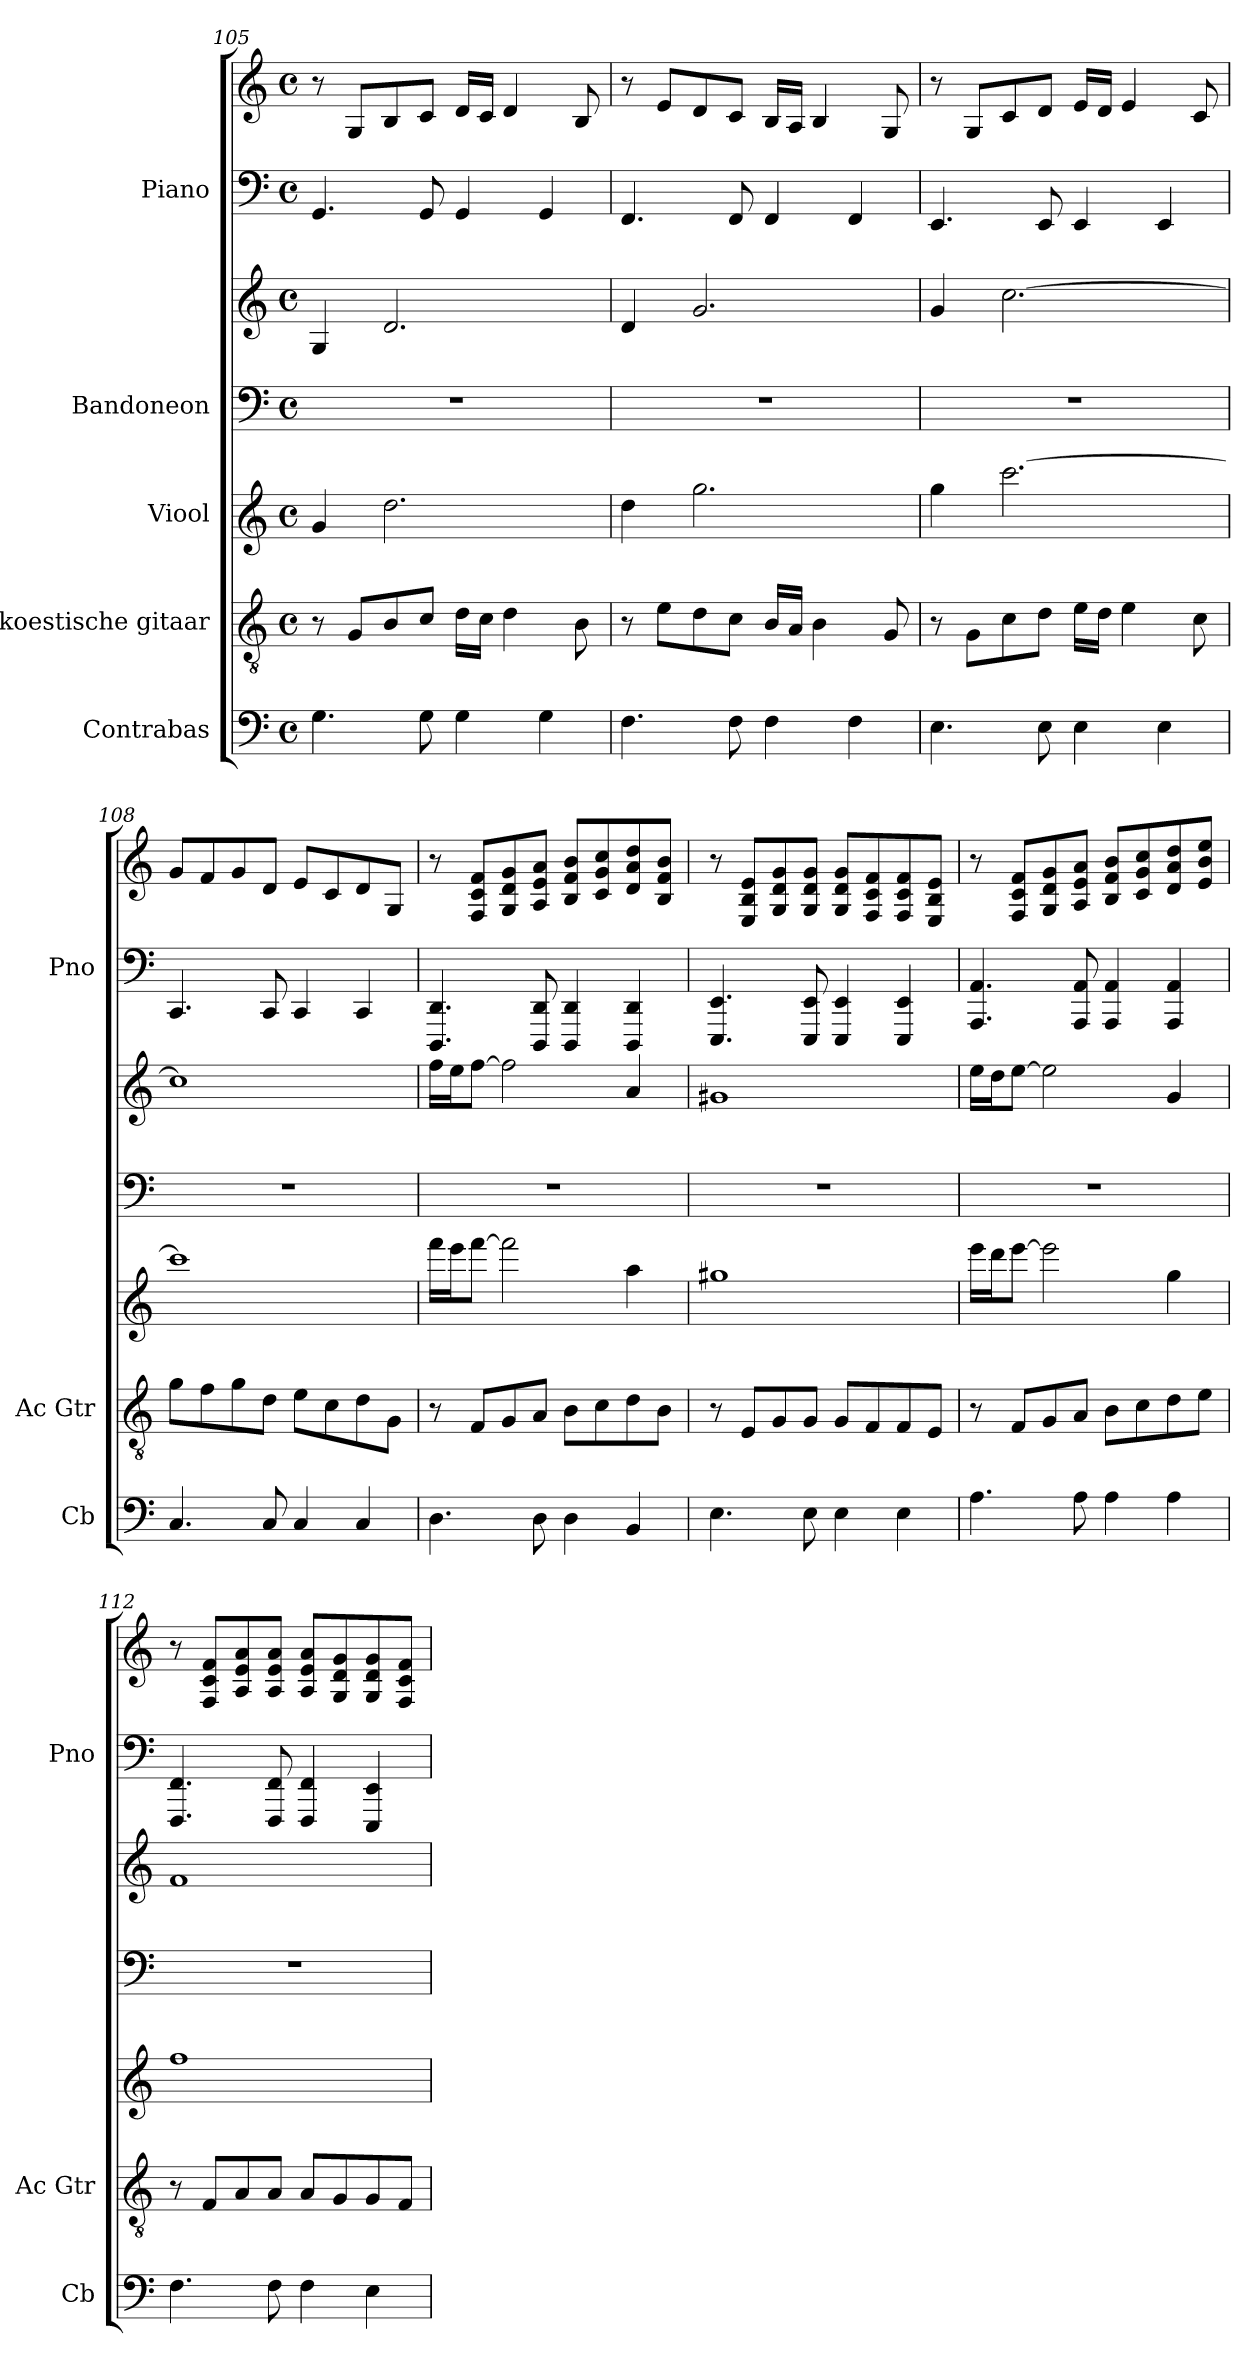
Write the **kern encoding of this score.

**kern	**kern	**kern	**kern	**kern	**kern	**kern
*part5	*part4	*part3	*part2	*part2	*part1	*part1
*staff7	*staff6	*staff5	*staff4	*staff3	*staff2	*staff1
*I"Contrabas	*I"Akoestische gitaar	*I"Viool	*I"Bandoneon	*	*I"Piano	*
*I'Cb	*I'Ac Gtr	*	*	*	*I'Pno	*
*clefF4	*clefGv2	*clefG2	*clefF4	*clefG2	*clefF4	*clefG2
*ITrd7c12	*	*	*	*	*	*
*k[]	*k[]	*k[]	*k[]	*k[]	*k[]	*k[]
*M4/4	*M4/4	*M4/4	*M4/4	*M4/4	*M4/4	*M4/4
*met(c)	*met(c)	*met(c)	*met(c)	*met(c)	*met(c)	*met(c)
=105	=105	=105	=105	=105	=105	=105
4.GG\	8r	4g/	1r	4G/	4.GG/	8r
.	8G/L	.	.	.	.	8G/L
.	8B/	2.dd\	.	2.d/	.	8B/
8GG\	8c/J	.	.	.	8GG/	8c/J
4GG\	16d\LL	.	.	.	4GG/	16d/LL
.	16c\JJ	.	.	.	.	16c/JJ
.	4d\	.	.	.	.	4d/
4GG\	.	.	.	.	4GG/	.
.	8B\	.	.	.	.	8B/
=106	=106	=106	=106	=106	=106	=106
4.FF\	8r	4dd\	1r	4d/	4.FF/	8r
.	8e\L	.	.	.	.	8e/L
.	8d\	2.gg\	.	2.g/	.	8d/
8FF\	8c\J	.	.	.	8FF/	8c/J
4FF\	16B/LL	.	.	.	4FF/	16B/LL
.	16A/JJ	.	.	.	.	16A/JJ
.	4B\	.	.	.	.	4B/
4FF\	.	.	.	.	4FF/	.
.	8G/	.	.	.	.	8G/
=107	=107	=107	=107	=107	=107	=107
4.EE\	8r	4gg\	1r	4g/	4.EE/	8r
.	8G\L	.	.	.	.	8G/L
.	8c\	[2.ccc\	.	[2.cc\	.	8c/
8EE\	8d\J	.	.	.	8EE/	8d/J
4EE\	16e\LL	.	.	.	4EE/	16e/LL
.	16d\JJ	.	.	.	.	16d/JJ
.	4e\	.	.	.	.	4e/
4EE\	.	.	.	.	4EE/	.
.	8c\	.	.	.	.	8c/
!!LO:PB:g=z
=108	=108	=108	=108	=108	=108	=108
4.CC/	8g\L	1ccc]	1r	1cc]	4.CC/	8g/L
.	8f\	.	.	.	.	8f/
.	8g\	.	.	.	.	8g/
8CC/	8d\J	.	.	.	8CC/	8d/J
4CC/	8e\L	.	.	.	4CC/	8e/L
.	8c\	.	.	.	.	8c/
4CC/	8d\	.	.	.	4CC/	8d/
.	8G\J	.	.	.	.	8G/J
=109	=109	=109	=109	=109	=109	=109
4.DD\	8r	16fff\LL	1r	16ff\LL	4.DDD/ 4.DD/	8r
.	.	16eee\J	.	16ee\J	.	.
.	8F/L	[8fff\J	.	[8ff\J	.	8F/ 8c/ 8f/L
.	8G/	2fff\]	.	2ff\]	.	8G/ 8d/ 8g/
8DD\	8A/J	.	.	.	8DDD/ 8DD/	8A/ 8e/ 8a/J
4DD\	8B\L	.	.	.	4DDD/ 4DD/	8B/ 8f/ 8b/L
.	8c\	.	.	.	.	8c/ 8g/ 8cc/
4BBB/	8d\	4aa\	.	4a/	4DDD/ 4DD/	8d/ 8a/ 8dd/
.	8B\J	.	.	.	.	8B/ 8f/ 8b/J
=110	=110	=110	=110	=110	=110	=110
4.EE\	8r	1gg#X	1r	1g#X	4.EEE/ 4.EE/	8r
.	8E/L	.	.	.	.	8E/ 8B/ 8e/L
.	8G/	.	.	.	.	8G/ 8d/ 8g/
8EE\	8G/J	.	.	.	8EEE/ 8EE/	8G/ 8d/ 8g/J
4EE\	8G/L	.	.	.	4EEE/ 4EE/	8G/ 8d/ 8g/L
.	8F/	.	.	.	.	8F/ 8c/ 8f/
4EE\	8F/	.	.	.	4EEE/ 4EE/	8F/ 8c/ 8f/
.	8E/J	.	.	.	.	8E/ 8B/ 8e/J
=111	=111	=111	=111	=111	=111	=111
4.AA\	8r	16eee\LL	1r	16ee\LL	4.AAA/ 4.AA/	8r
.	.	16ddd\J	.	16dd\J	.	.
.	8F/L	[8eee\J	.	[8ee\J	.	8F/ 8c/ 8f/L
.	8G/	2eee\]	.	2ee\]	.	8G/ 8d/ 8g/
8AA\	8A/J	.	.	.	8AAA/ 8AA/	8A/ 8e/ 8a/J
4AA\	8B\L	.	.	.	4AAA/ 4AA/	8B/ 8f/ 8b/L
.	8c\	.	.	.	.	8c/ 8g/ 8cc/
4AA\	8d\	4gg\	.	4g/	4AAA/ 4AA/	8d/ 8a/ 8dd/
.	8e\J	.	.	.	.	8e/ 8b/ 8ee/J
!!LO:LB:g=z
=112	=112	=112	=112	=112	=112	=112
4.FF\	8r	1ff	1r	1f	4.FFF/ 4.FF/	8r
.	8F/L	.	.	.	.	8F/ 8c/ 8f/L
.	8A/	.	.	.	.	8A/ 8e/ 8a/
8FF\	8A/J	.	.	.	8FFF/ 8FF/	8A/ 8e/ 8a/J
4FF\	8A/L	.	.	.	4FFF/ 4FF/	8A/ 8e/ 8a/L
.	8G/	.	.	.	.	8G/ 8d/ 8g/
4EE\	8G/	.	.	.	4EEE/ 4EE/	8G/ 8d/ 8g/
.	8F/J	.	.	.	.	8F/ 8c/ 8f/J
=	=	=	=	=	=	=
*-	*-	*-	*-	*-	*-	*-
